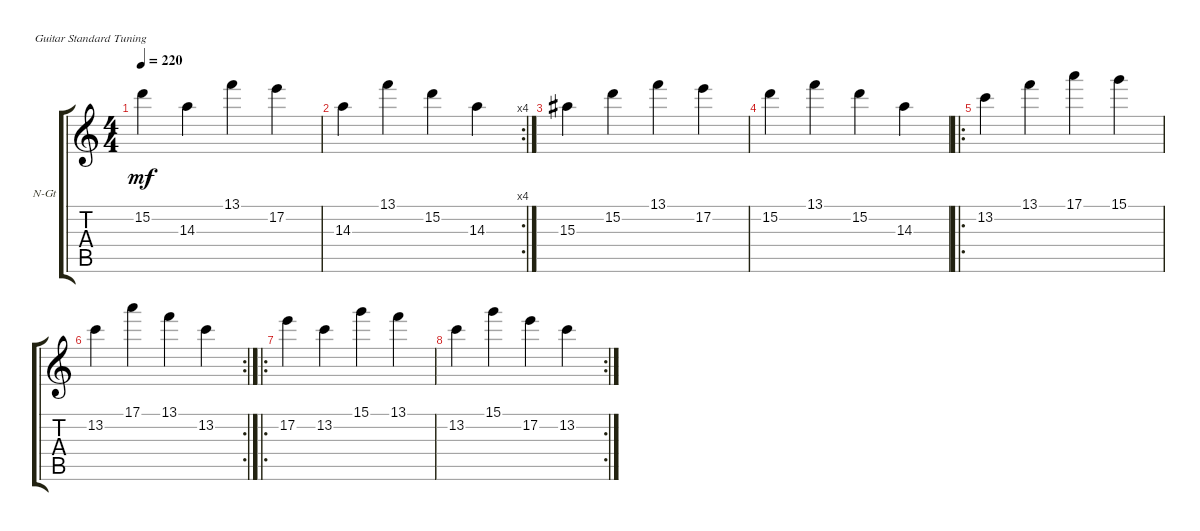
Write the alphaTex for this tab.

\defaultSystemsLayout 4
\bracketExtendMode groupsimilarinstruments
\firstSystemTrackNameOrientation horizontal
\otherSystemsTrackNameOrientation horizontal
\track ("Nylon Guitar" "N-Gt") {instrument acousticguitarnylon}
\staff {score tabs}
\tuning (E4 B3 G3 D3 A2 E2)
\ts (4 4)
\tempo 220
\clef g2
\ks c
15.2.4{dy mf instrument acousticguitarnylon} 14.3.4 13.1.4 17.2.4 |
\rc 4
14.3.4 13.1.4 15.2.4 14.3.4 |
15.3.4 15.2.4 13.1.4 17.2.4 |
15.2.4 13.1.4 15.2.4 14.3.4 |
\ro
13.2.4 13.1.4 17.1.4 15.1.4 |
\rc 2
13.2.4 17.1.4 13.1.4 13.2.4 |
\ro
17.2.4 13.2.4 15.1.4 13.1.4 |
\rc 2
13.2.4 15.1.4 17.2.4 13.2.4
